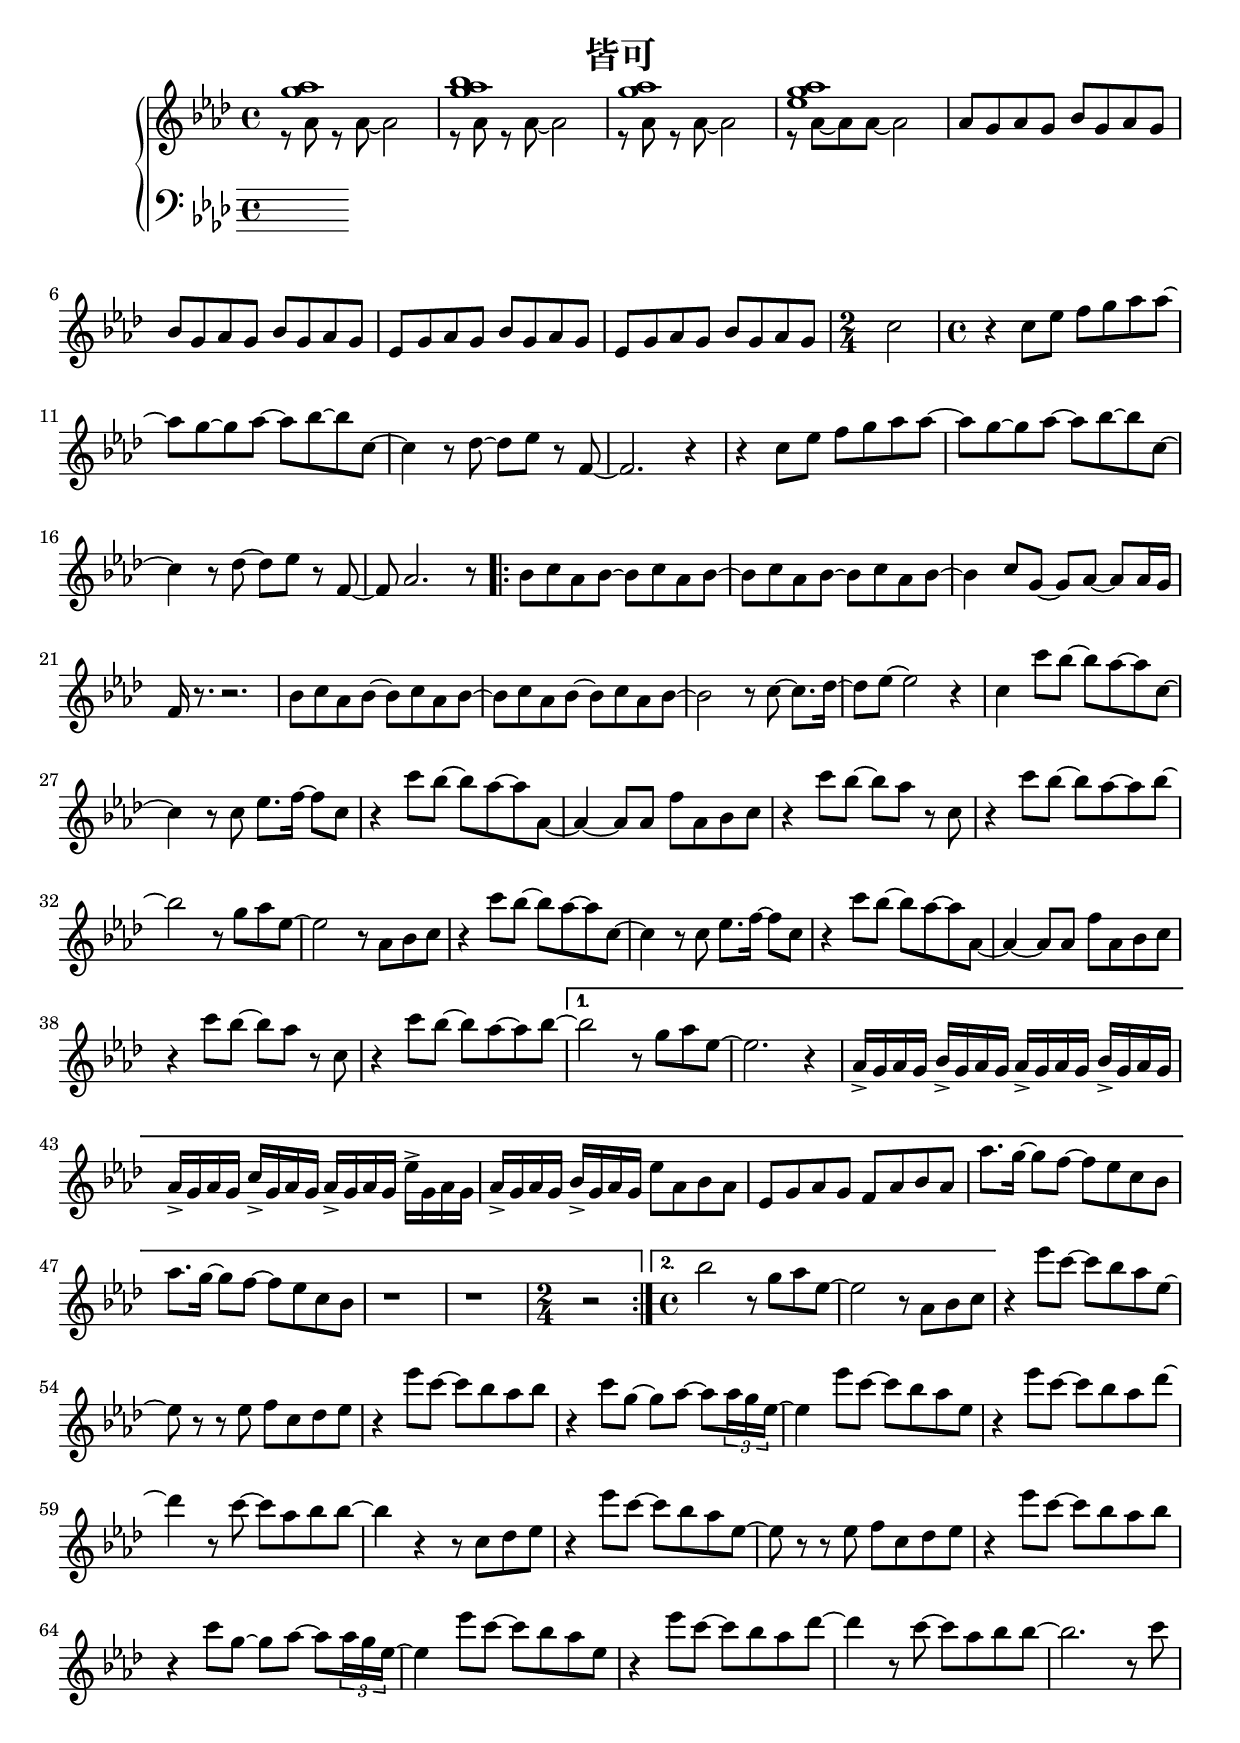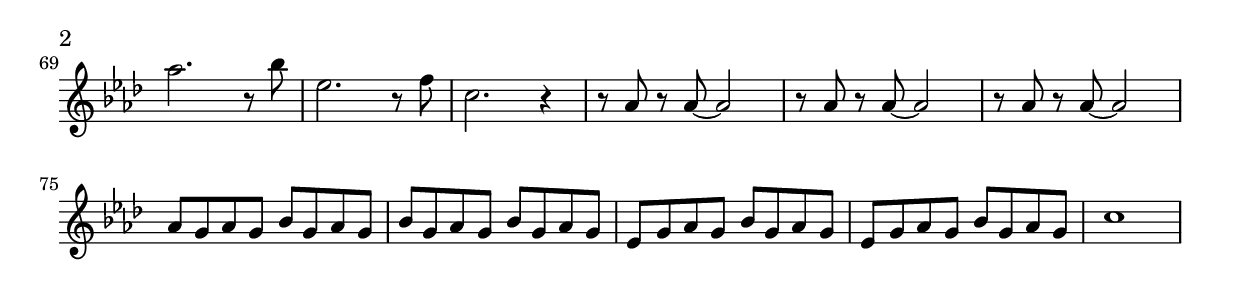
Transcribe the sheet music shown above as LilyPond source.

\header {
  title = "皆可"
  composer = ""
}

chordsname = { \chordmode {} }

righthand = <<

  
  \relative aes'{ \clef treble \key aes\major \time 4/4 

  <<{<g' aes>1}\\{r8 aes, r aes~ aes2}>>|
  <<{<g' aes bes>1}\\{r8 aes, r aes~ aes2}>>|
  <<{<g' aes>1}\\{r8 aes, r aes~ aes2}>>|
  <<{<g' aes ees>1}\\{r8 aes,~ aes aes~ aes2}>>|

  aes8 g aes g bes g aes g | bes8 g aes g bes g aes g | 
  ees8 g aes g bes g aes g | ees8 g aes g bes g aes g | 
  \time 2/4 c2 |

  \time 4/4
  r4 c8 ees f g aes aes~ | aes g~ g aes~ aes bes~ bes c,~ |
  c4 r8 des~ des ees r f,~ | f2. r4 |
  r4 c'8 ees f g aes aes~ | aes g~ g aes~ aes bes~ bes c,~ |
  c4 r8 des~ des ees r f,~ | f aes2. r8 |

  \repeat volta 2 {
  bes c aes bes~ bes c aes bes~ | bes c aes bes~ bes c aes bes~ |
  bes4 c8 g~ g aes~ aes aes16 g | f r8. r2. |
  bes8 c aes bes~ bes c aes bes~ | bes c aes bes~ bes c aes bes~ | 
  bes2 r8 c8~ c8. des16~ | des8 ees~ ees2 r4 |

  c4 c'8 bes~ bes aes~ aes c,~ | c4 r8 c ees8. f16~ f8 c |
  r4 c'8 bes~ bes aes~ aes aes,~ | aes4~ aes8 aes f' aes, bes c |
  r4 c'8 bes~ bes aes r c, | r4 c'8 bes~ bes aes~ aes bes~ |
  bes2 r8 g aes ees~ | ees2 r8 aes, bes c |

  r4 c'8 bes~ bes aes~ aes c,~ | c4 r8 c ees8. f16~ f8 c |
  r4 c'8 bes~ bes aes~ aes aes,~ | aes4~ aes8 aes f' aes, bes c |
  r4 c'8 bes~ bes aes r c, | r4 c'8 bes~ bes aes~ aes bes~ |
  
  }

  \alternative {
    {bes2 r8 g aes ees~ | ees2. r4 | 
      aes,16-> g aes g bes-> g aes g aes-> g aes g bes-> g aes g | 
      aes16-> g aes g c-> g aes g aes-> g aes g ees'-> g, aes g | 
      aes16-> g aes g  bes-> g aes g ees'8 aes,  bes  aes | 
      ees8 g aes g f aes bes aes |
      aes'8. g16~ g8 f~ f ees c bes | aes'8. g16~ g8 f~ f ees c bes | 
      r1 | r | \time 2/4 r2 |}
    {\time 4/4 bes'2 r8 g aes ees~ | ees2 r8 aes, bes c | }
  }

  r4 ees'8 c~ c bes aes ees~ | ees r r ees f c des ees |
  r4 ees'8 c~ c bes aes bes | r4 c8 g~ g aes~ aes \tuplet 3/2 8 {aes16 g ees~} |
  ees4 ees'8 c~ c bes aes ees | r4 ees'8 c~ c bes aes des~ |
  des4 r8 c~ c aes bes bes~ | bes4 r r8 c, des ees |
  
  r4 ees'8 c~ c bes aes ees~ | ees r r ees f c des ees |
  r4 ees'8 c~ c bes aes bes | r4 c8 g~ g aes~ aes \tuplet 3/2 8 {aes16 g ees~} |
  ees4 ees'8 c~ c bes aes ees | r4 ees'8 c~ c bes aes des~ |
  des4 r8 c~ c aes bes bes~ | bes2. r8 c | aes2. r8 bes |
  ees,2. r8 f | c2. r4 |
  
  r8 aes r aes~ aes2 | r8 aes r aes~ aes2 | r8 aes r aes~ aes2 |
  aes8 g aes g bes g aes g | bes8 g aes g bes g aes g | 
  ees8 g aes g bes g aes g | ees8 g aes g bes g aes g | c1 | 

 }>>

lefthand = \relative aes { \clef bass \key aes\major \time 4/4 

 }


\score { <<

  \new ChordNames { \chordsname }

  \new PianoStaff <<
    \new Staff \righthand
    \new Staff \lefthand

  
  >>



>>
  \layout {}
  \midi {}
}